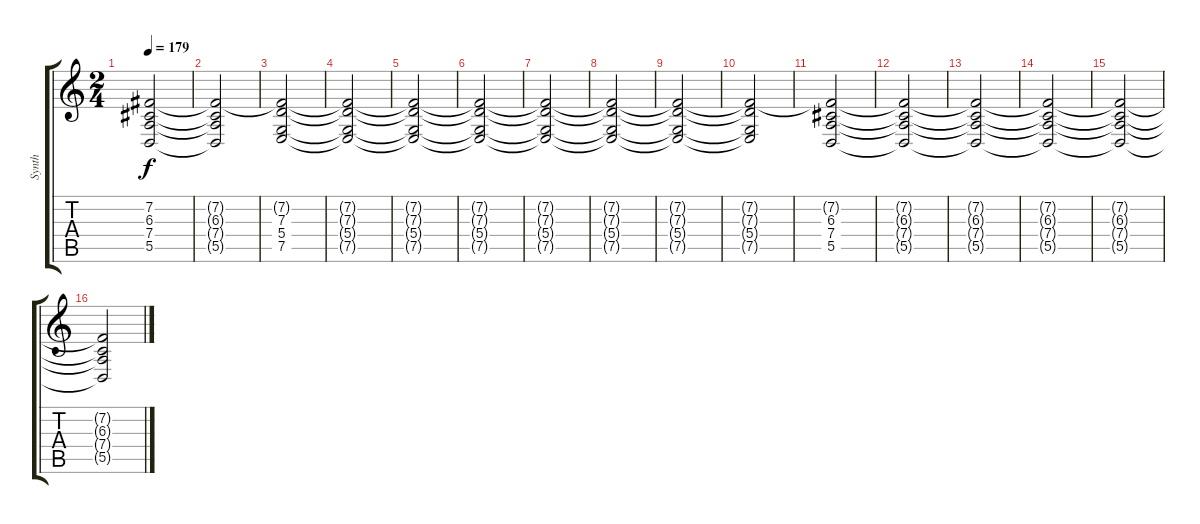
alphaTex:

\track ("Synth" "Synth") {instrument synthstrings1}
\staff {score tabs}
\tuning (E4 B3 G3 D3 A2 E2) {hide}
\ts (2 4)
\tempo 179
\clef g2
\ks c
(7.2{t} 6.3{t} 7.4{t} 5.5{t}).2{dy f} |
(7.2{t} 6.3{t} 7.4{t} 5.5{t}).2 |
(7.2{t} 7.3 5.4 7.5).2 |
(7.2{t} 7.3{t} 5.4{t} 7.5{t}).2 |
(7.2{t} 7.3{t} 5.4{t} 7.5{t}).2 |
(7.2{t} 7.3{t} 5.4{t} 7.5{t}).2 |
(7.2{t} 7.3{t} 5.4{t} 7.5{t}).2 |
(7.2{t} 7.3{t} 5.4{t} 7.5{t}).2 |
(7.2{t} 7.3{t} 5.4{t} 7.5{t}).2 |
(7.2{t} 7.3{t} 5.4{t} 7.5{t}).2 |
(7.2{t} 6.3 7.4 5.5).2 |
(7.2{t} 6.3{t} 7.4{t} 5.5{t}).2 |
(7.2{t} 6.3{t} 7.4{t} 5.5{t}).2 |
(7.2{t} 6.3{t} 7.4{t} 5.5{t}).2 |
(7.2{t} 6.3{t} 7.4{t} 5.5{t}).2 |
(7.2{t} 6.3{t} 7.4{t} 5.5{t}).2
